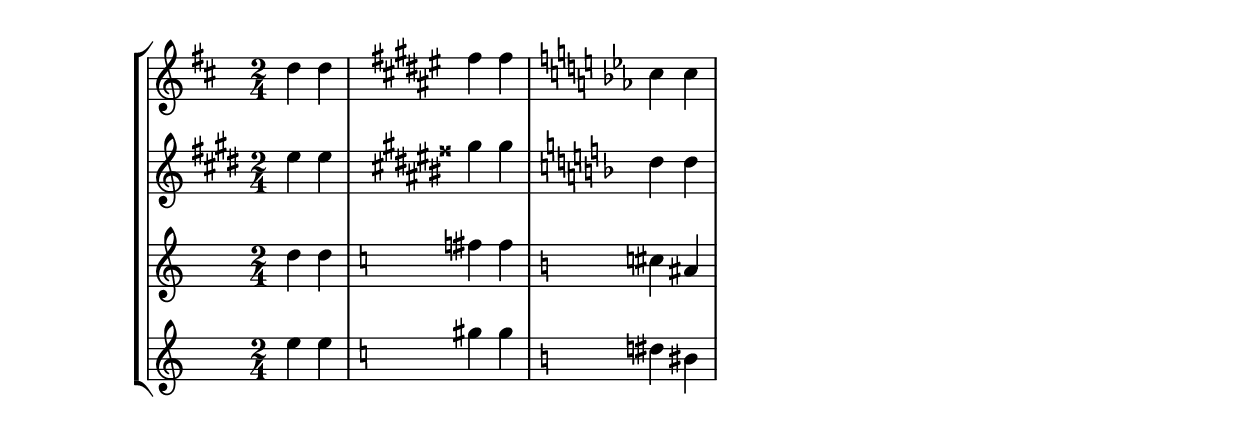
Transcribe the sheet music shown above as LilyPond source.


\version "2.1.22"

\header{ texidoc = "@cindex Transposition
Transposition test file."


% huh what's this supposed to test? 
     }



vOne =  \notes \relative c''{
        \clef"violin"
        \key d \major
        \time 2/4 
        d4 d |       
        \key fis \major
        fis4 fis |         
        \key es \major
        c4 c |
}

vTwo =  \notes \transpose c d { \vOne }

vThree =  \notes \relative c''{
        \clef"violin"
%        keysignature fis cis
	\set Staff.keySignature =  #'((0 . 2)(3 . 2))
        \time 2/4 
        d4 d |       
%        keysignature bes es fis
	\set Staff.keySignature =  #'((3 . 2)(2 . -2)(6 . -2))
        fis4 fis |         
%        keysignature fis cis gis dis ais eis
	\set Staff.keySignature =  #'((2 . -2)(5 . -2)(1 . 2)(4 . 2)(0 . 2)(3 . 2))
        cis4 ais4 |
}


vFour =  \notes \transpose c d \vThree

\score {
  \context StaffGroup <<
         \new Staff \vOne
         \new Staff \vTwo
         \new Staff \vThree
         \new Staff \vFour
  >>
        \paper { linewidth= 130.\mm raggedright = ##t }
}




